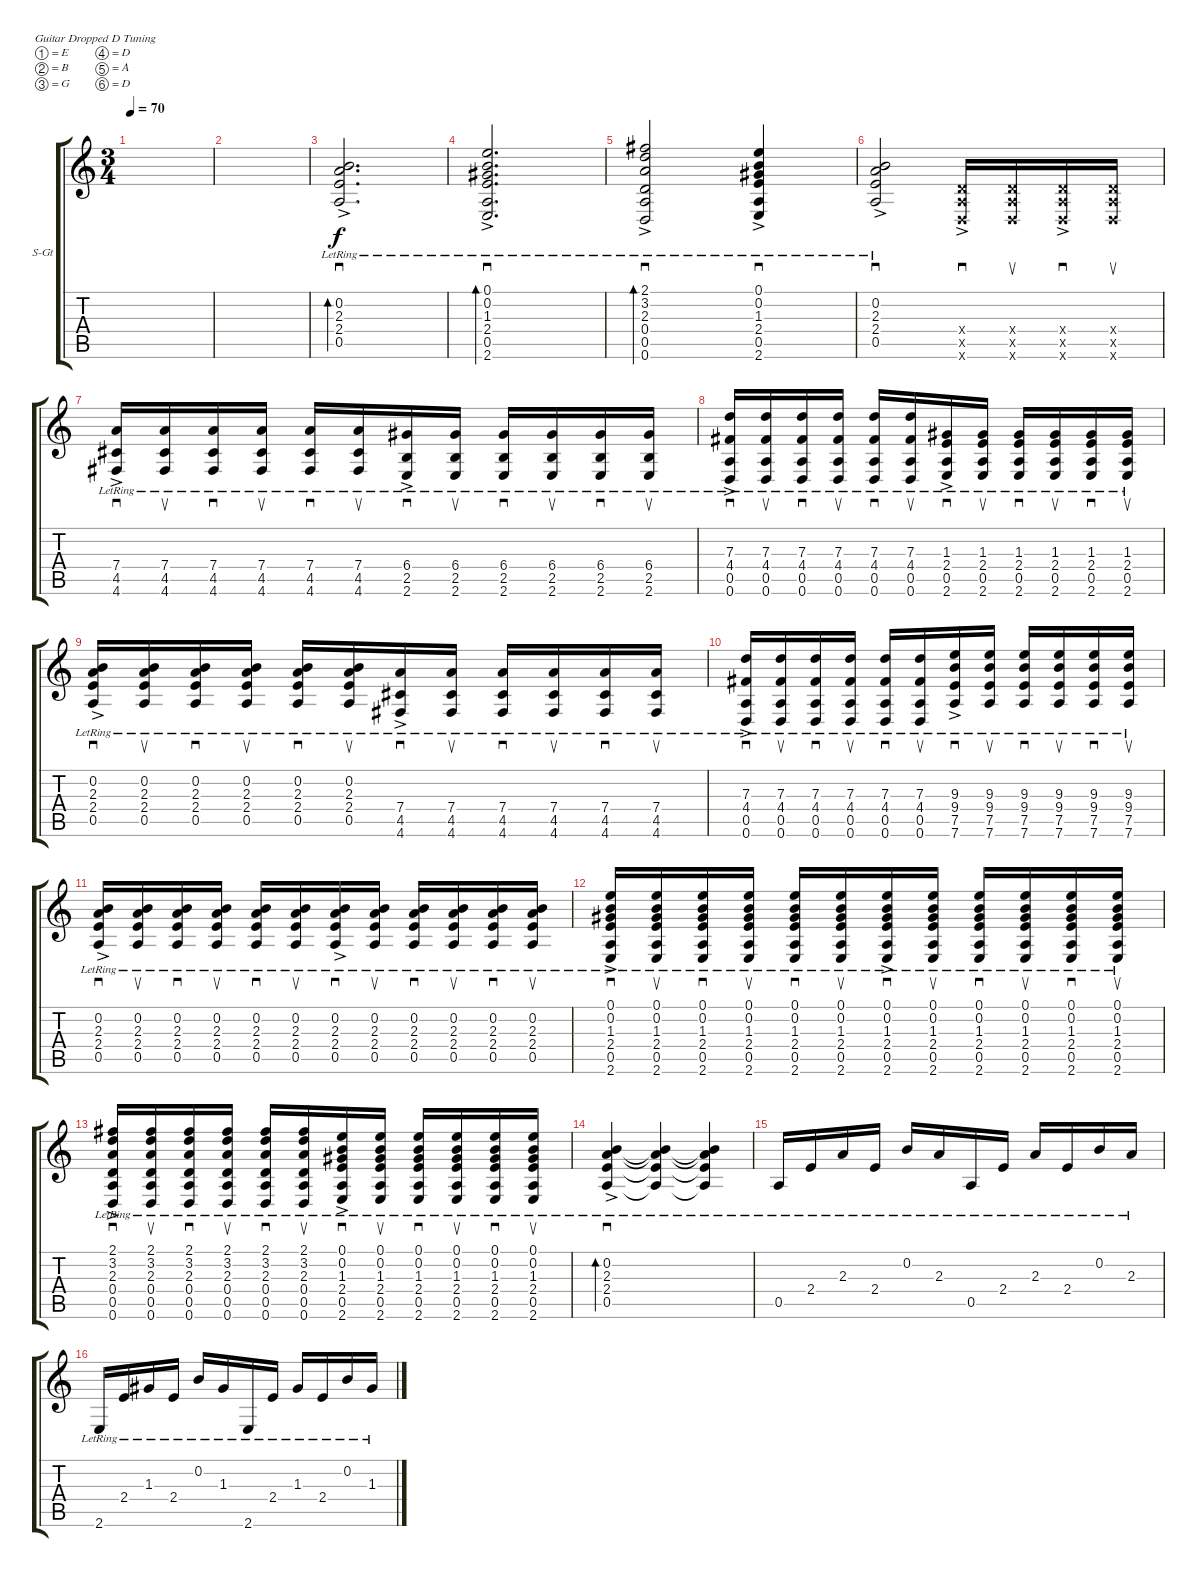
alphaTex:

\defaultSystemsLayout 4
\bracketExtendMode groupsimilarinstruments
\firstSystemTrackNameOrientation horizontal
\otherSystemsTrackNameOrientation horizontal
\track ("Rythm Guitar" "S-Gt") {instrument acousticguitarnylon}
\staff {score tabs}
\tuning (E4 B3 G3 D3 A2 D2)
\ts (3 4)
\tempo 70
\clef g2
\ks c
|
|
(0.5{ac lr} 2.4{ac lr} 2.3{ac lr} 0.2{ac lr}).2{d sd bd 135} |
(2.6{ac lr} 0.5{ac lr} 2.4{ac lr} 1.3{ac lr} 0.2{ac lr} 0.1{ac lr}).2{d sd bd 135} |
(0.6{ac lr} 0.5{ac lr} 0.4{ac lr} 2.3{ac lr} 3.2{ac lr} 2.1{ac lr}).2{sd bd 135} (2.6{ac lr} 0.5{ac lr} 2.4{ac lr} 1.3{ac lr} 0.2{ac lr} 0.1{ac lr}).4{sd} |
(0.5{ac lr} 2.4{ac lr} 2.3{ac lr} 0.2{ac lr}).2{sd} (0.6{ac x} 0.5{ac x} 0.4{ac x}).16{sd} (0.6{x} 0.5{x} 0.4{x}).16{su} (0.6{ac x} 0.5{ac x} 0.4{ac x}).16{sd} (0.6{x} 0.5{x} 0.4{x}).16{su} |
(4.6{ac lr} 4.5{ac lr} 7.4{ac lr}).16{sd} (4.6{lr} 4.5{lr} 7.4{lr}).16{su} (4.6{lr} 4.5{lr} 7.4{lr}).16{sd} (4.6{lr} 4.5{lr} 7.4{lr}).16{su} (4.6{lr} 4.5{lr} 7.4{lr}).16{sd} (4.6{lr} 4.5{lr} 7.4{lr}).16{su} (2.6{ac lr} 2.5{ac lr} 6.4{ac lr}).16{sd} (2.6{lr} 2.5{lr} 6.4{lr}).16{su} (2.6{lr} 2.5{lr} 6.4{lr}).16{sd} (2.6{lr} 2.5{lr} 6.4{lr}).16{su} (2.6{lr} 2.5{lr} 6.4{lr}).16{sd} (2.6{lr} 2.5{lr} 6.4{lr}).16{su} |
(0.6{ac lr} 0.5{ac lr} 4.4{ac lr} 7.3{ac lr}).16{sd} (0.6{lr} 0.5{lr} 4.4{lr} 7.3{lr}).16{su} (0.6{lr} 0.5{lr} 4.4{lr} 7.3{lr}).16{sd} (0.6{lr} 0.5{lr} 4.4{lr} 7.3{lr}).16{su} (0.6{lr} 0.5{lr} 4.4{lr} 7.3{lr}).16{sd} (0.6{lr} 0.5{lr} 4.4{lr} 7.3{lr}).16{su} (2.6{ac lr} 0.5{ac lr} 2.4{ac lr} 1.3{ac lr}).16{sd} (2.6{lr} 0.5{lr} 2.4{lr} 1.3{lr}).16{su} (2.6{lr} 0.5{lr} 2.4{lr} 1.3{lr}).16{sd} (2.6{lr} 0.5{lr} 2.4{lr} 1.3{lr}).16{su} (2.6{lr} 0.5{lr} 2.4{lr} 1.3{lr}).16{sd} (2.6{lr} 0.5{lr} 2.4{lr} 1.3{lr}).16{su} |
(0.5{ac lr} 2.4{ac lr} 2.3{ac lr} 0.2{ac lr}).16{sd} (0.5{lr} 2.4{lr} 2.3{lr} 0.2{lr}).16{su} (0.5{lr} 2.4{lr} 2.3{lr} 0.2{lr}).16{sd} (0.5{lr} 2.4{lr} 2.3{lr} 0.2{lr}).16{su} (0.5{lr} 2.4{lr} 2.3{lr} 0.2{lr}).16{sd} (0.5{lr} 2.4{lr} 2.3{lr} 0.2{lr}).16{su} (4.6{ac lr} 4.5{ac lr} 7.4{ac lr}).16{sd} (4.6{lr} 4.5{lr} 7.4{lr}).16{su} (4.6{lr} 4.5{lr} 7.4{lr}).16{sd} (4.6{lr} 4.5{lr} 7.4{lr}).16{su} (4.6{lr} 4.5{lr} 7.4{lr}).16{sd} (4.6{lr} 4.5{lr} 7.4{lr}).16{su} |
(0.6{ac lr} 0.5{ac lr} 4.4{ac lr} 7.3{ac lr}).16{sd} (0.6{lr} 0.5{lr} 4.4{lr} 7.3{lr}).16{su} (0.6{lr} 0.5{lr} 4.4{lr} 7.3{lr}).16{sd} (0.6{lr} 0.5{lr} 4.4{lr} 7.3{lr}).16{su} (0.6{lr} 0.5{lr} 4.4{lr} 7.3{lr}).16{sd} (0.6{lr} 0.5{lr} 4.4{lr} 7.3{lr}).16{su} (7.6{ac lr} 7.5{ac lr} 9.4{ac lr} 9.3{ac lr}).16{sd} (7.6{lr} 7.5{lr} 9.4{lr} 9.3{lr}).16{su} (7.6{lr} 7.5{lr} 9.4{lr} 9.3{lr}).16{sd} (7.6{lr} 7.5{lr} 9.4{lr} 9.3{lr}).16{su} (7.6{lr} 7.5{lr} 9.4{lr} 9.3{lr}).16{sd} (7.6{lr} 7.5{lr} 9.4{lr} 9.3{lr}).16{su} |
(0.5{ac lr} 2.4{ac lr} 2.3{ac lr} 0.2{ac lr}).16{sd} (0.5{lr} 2.4{lr} 2.3{lr} 0.2{lr}).16{su} (0.5{lr} 2.4{lr} 2.3{lr} 0.2{lr}).16{sd} (0.5{lr} 2.4{lr} 2.3{lr} 0.2{lr}).16{su} (0.5{lr} 2.4{lr} 2.3{lr} 0.2{lr}).16{sd} (0.5{lr} 2.4{lr} 2.3{lr} 0.2{lr}).16{su} (0.5{ac lr} 2.4{ac lr} 2.3{ac lr} 0.2{ac lr}).16{sd} (0.5{lr} 2.4{lr} 2.3{lr} 0.2{lr}).16{su} (0.5{lr} 2.4{lr} 2.3{lr} 0.2{lr}).16{sd} (0.5{lr} 2.4{lr} 2.3{lr} 0.2{lr}).16{su} (0.5{lr} 2.4{lr} 2.3{lr} 0.2{lr}).16{sd} (0.5{lr} 2.4{lr} 2.3{lr} 0.2{lr}).16{su} |
(2.6{ac lr} 0.5{ac lr} 2.4{ac lr} 1.3{ac lr} 0.2{ac lr} 0.1{ac lr}).16{sd} (2.6{lr} 0.5{lr} 2.4{lr} 1.3{lr} 0.2{lr} 0.1{lr}).16{su} (2.6{lr} 0.5{lr} 2.4{lr} 1.3{lr} 0.2{lr} 0.1{lr}).16{sd} (2.6{lr} 0.5{lr} 2.4{lr} 1.3{lr} 0.2{lr} 0.1{lr}).16{su} (2.6{lr} 0.5{lr} 2.4{lr} 1.3{lr} 0.2{lr} 0.1{lr}).16{sd} (2.6{lr} 0.5{lr} 2.4{lr} 1.3{lr} 0.2{lr} 0.1{lr}).16{su} (2.6{ac lr} 0.5{ac lr} 2.4{ac lr} 1.3{ac lr} 0.2{ac lr} 0.1{ac lr}).16{sd} (2.6{lr} 0.5{lr} 2.4{lr} 1.3{lr} 0.2{lr} 0.1{lr}).16{su} (2.6{lr} 0.5{lr} 2.4{lr} 1.3{lr} 0.2{lr} 0.1{lr}).16{sd} (2.6{lr} 0.5{lr} 2.4{lr} 1.3{lr} 0.2{lr} 0.1{lr}).16{su} (2.6{lr} 0.5{lr} 2.4{lr} 1.3{lr} 0.2{lr} 0.1{lr}).16{sd} (2.6{lr} 0.5{lr} 2.4{lr} 1.3{lr} 0.2{lr} 0.1{lr}).16{su} |
(0.6{ac lr} 0.5{ac lr} 0.4{ac lr} 2.3{ac lr} 3.2{ac lr} 2.1{ac lr}).16{sd} (0.6{lr} 0.5{lr} 0.4{lr} 2.3{lr} 3.2{lr} 2.1{lr}).16{su} (0.6{lr} 0.5{lr} 0.4{lr} 2.3{lr} 3.2{lr} 2.1{lr}).16{sd} (0.6{lr} 0.5{lr} 0.4{lr} 2.3{lr} 3.2{lr} 2.1{lr}).16{su} (0.6{lr} 0.5{lr} 0.4{lr} 2.3{lr} 3.2{lr} 2.1{lr}).16{sd} (0.6{lr} 0.5{lr} 0.4{lr} 2.3{lr} 3.2{lr} 2.1{lr}).16{su} (2.6{ac lr} 0.5{ac lr} 2.4{ac lr} 1.3{ac lr} 0.2{ac lr} 0.1{ac lr}).16{sd} (2.6{lr} 0.5{lr} 2.4{lr} 1.3{lr} 0.2{lr} 0.1{lr}).16{su} (2.6{lr} 0.5{lr} 2.4{lr} 1.3{lr} 0.2{lr} 0.1{lr}).16{sd} (2.6{lr} 0.5{lr} 2.4{lr} 1.3{lr} 0.2{lr} 0.1{lr}).16{su} (2.6{lr} 0.5{lr} 2.4{lr} 1.3{lr} 0.2{lr} 0.1{lr}).16{sd} (2.6{lr} 0.5{lr} 2.4{lr} 1.3{lr} 0.2{lr} 0.1{lr}).16{su} |
(0.5{ac lr} 2.4{ac lr} 2.3{ac lr} 0.2{ac lr}).4{sd bd 76} (0.5{lr t} 2.4{lr t} 2.3{lr t} 0.2{lr t}).4 (0.5{lr t} 2.4{lr t} 2.3{lr t} 0.2{lr t}).4 |
0.5{lr}.16 2.4{lr}.16 2.3{lr}.16 2.4{lr}.16 0.2{lr}.16 2.3{lr}.16 0.5{lr}.16 2.4{lr}.16 2.3{lr}.16 2.4{lr}.16 0.2{lr}.16 2.3{lr}.16 |
2.6{lr}.16 2.4{lr}.16 1.3{lr}.16 2.4{lr}.16 0.2{lr}.16 1.3{lr}.16 2.6{lr}.16 2.4{lr}.16 1.3{lr}.16 2.4{lr}.16 0.2{lr}.16 1.3{lr}.16
